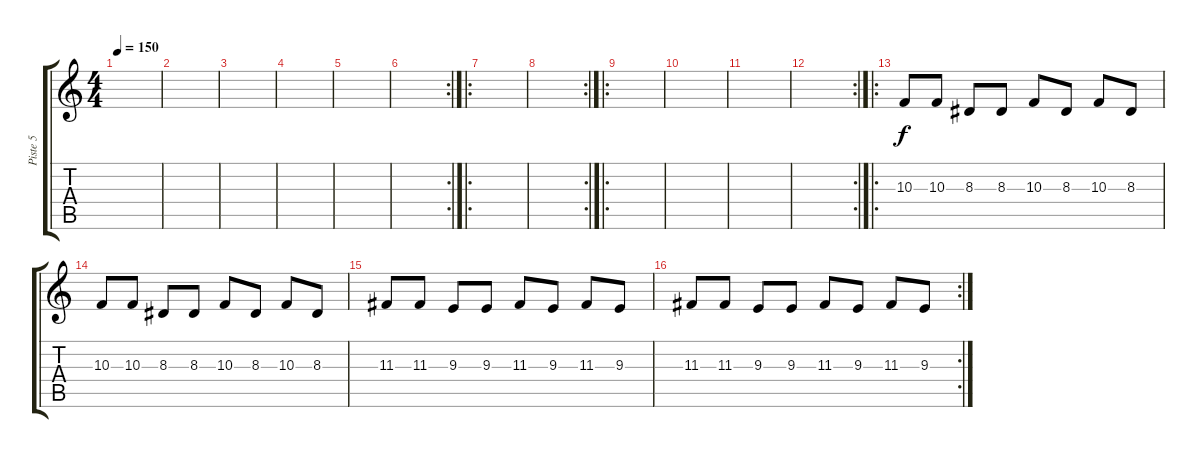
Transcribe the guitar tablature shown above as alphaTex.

\track ("Piste 5" "Piste 5") {instrument rockorgan}
\staff {score tabs}
\tuning (E4 B3 G3 D3 A2 E2) {hide}
\ts (4 4)
\tempo 150
\clef g2
\ks c
|
|
|
|
|
\rc 2
|
\ro
|
\rc 2
|
\ro
|
|
|
\rc 2
|
\ro
10.3.8 10.3.8 8.3.8 8.3.8 10.3.8 8.3.8 10.3.8 8.3.8 |
10.3.8 10.3.8 8.3.8 8.3.8 10.3.8 8.3.8 10.3.8 8.3.8 |
11.3.8 11.3.8 9.3.8 9.3.8 11.3.8 9.3.8 11.3.8 9.3.8 |
\rc 2
11.3.8 11.3.8 9.3.8 9.3.8 11.3.8 9.3.8 11.3.8 9.3.8
